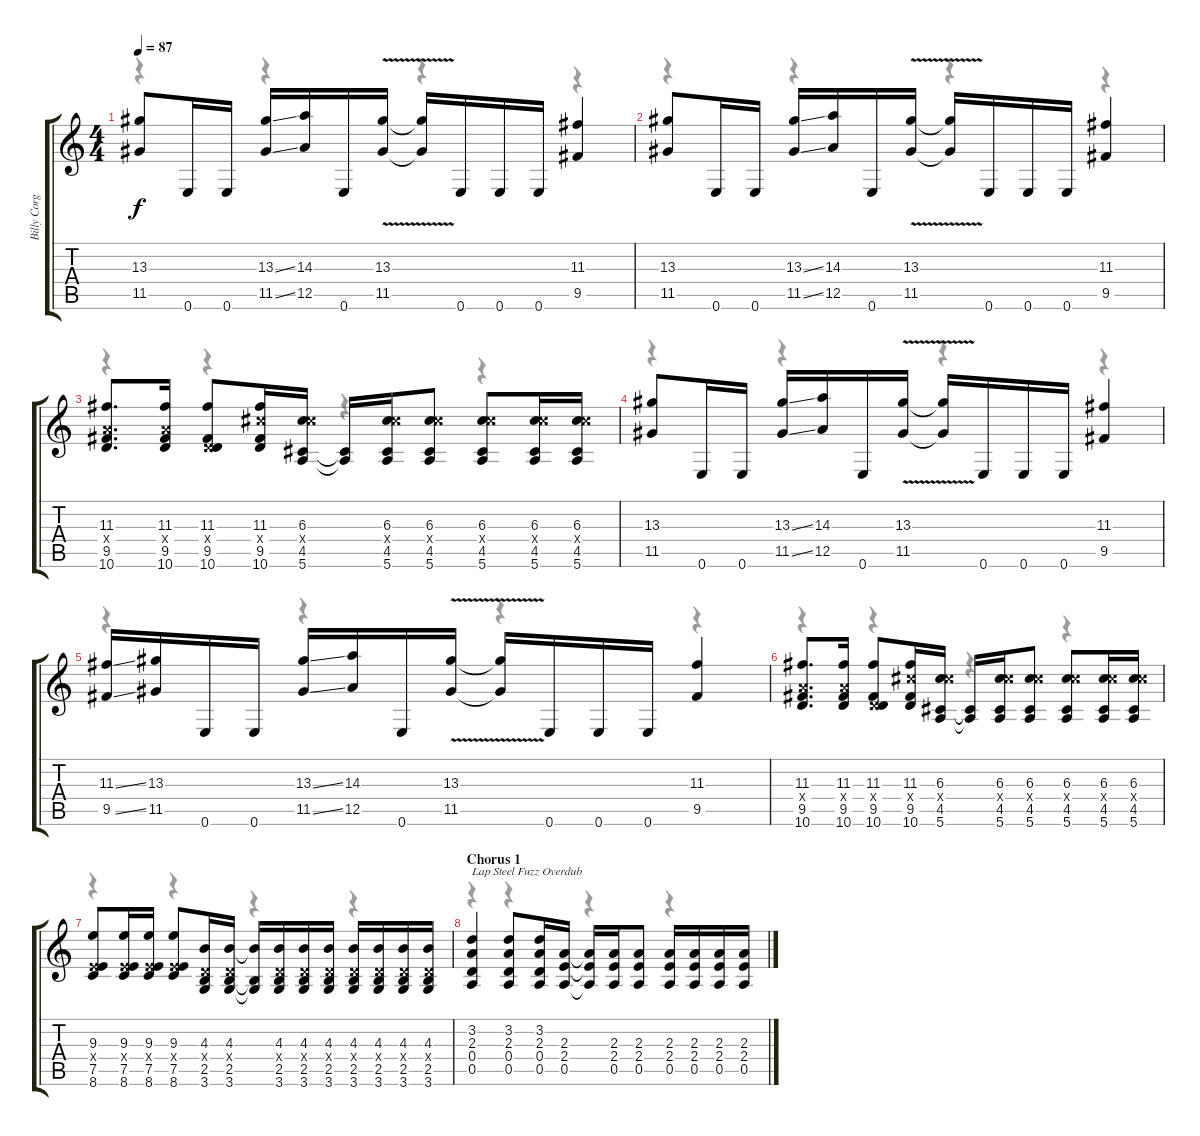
\track ("Billy Corgan - Lead Guitar" "Billy Corg") {instrument distortionguitar}
\staff {score tabs}
\tuning (E4 B3 G3 D3 A2 E2) {hide}
\voice
\ts (4 4)
\tempo 87
\clef g2
\ks c
(13.3 11.5).8{dy f} 0.6.16 0.6.16 (13.3{ss} 11.5{ss}).16 (14.3 12.5).16 0.6.16 (13.3{v} 11.5{v}).16 (13.3{v t} 11.5{v t}).16 0.6.16 0.6.16 0.6.16 (11.3 9.5).4 |
(13.3 11.5).8 0.6.16 0.6.16 (13.3{ss} 11.5{ss}).16 (14.3 12.5).16 0.6.16 (13.3{v} 11.5{v}).16 (13.3{v t} 11.5{v t}).16 0.6.16 0.6.16 0.6.16 (11.3 9.5).4 |
(11.3 7.4{x} 9.5 10.6).8{d} (11.3 7.4{x} 9.5 10.6).16 (11.3 0.4{x} 9.5 10.6).8 (11.3 11.4{x} 9.5 10.6).16 (6.3 11.4{x} 4.5 5.6).16 (4.5{t} 5.6{t}).16 (6.3 11.4{x} 4.5 5.6).16 (6.3 11.4{x} 4.5 5.6).8 (6.3 11.4{x} 4.5 5.6).8 (6.3 11.4{x} 4.5 5.6).16 (6.3 11.4{x} 4.5 5.6).16 |
(13.3 11.5).8 0.6.16 0.6.16 (13.3{ss} 11.5{ss}).16 (14.3 12.5).16 0.6.16 (13.3{v} 11.5{v}).16 (13.3{v t} 11.5{v t}).16 0.6.16 0.6.16 0.6.16 (11.3 9.5).4 |
(11.3{ss} 9.5{ss}).16 (13.3 11.5).16 0.6.16 0.6.16 (13.3{ss} 11.5{ss}).16 (14.3 12.5).16 0.6.16 (13.3{v} 11.5{v}).16 (13.3{v t} 11.5{v t}).16 0.6.16 0.6.16 0.6.16 (11.3 9.5).4 |
(11.3 7.4{x} 9.5 10.6).8{d} (11.3 7.4{x} 9.5 10.6).16 (11.3 0.4{x} 9.5 10.6).8 (11.3 11.4{x} 9.5 10.6).16 (6.3 11.4{x} 4.5 5.6).16 (4.5{t} 5.6{t}).16 (6.3 11.4{x} 4.5 5.6).16 (6.3 11.4{x} 4.5 5.6).8 (6.3 11.4{x} 4.5 5.6).8 (6.3 11.4{x} 4.5 5.6).16 (6.3 11.4{x} 4.5 5.6).16 |
(9.3 2.4{x} 7.5 8.6).8 (9.3 2.4{x} 7.5 8.6).16 (9.3 2.4{x} 7.5 8.6).16 (9.3 2.4{x} 7.5 8.6).8 (4.3 0.4{x} 2.5 3.6).16 (4.3 0.4{x} 2.5 3.6).16 (4.3{t} 2.5{t} 3.6{t}).16 (4.3 0.4{x} 2.5 3.6).16 (4.3 0.4{x} 2.5 3.6).16 (4.3 0.4{x} 2.5 3.6).16 (4.3 0.4{x} 2.5 3.6).16 (4.3 0.4{x} 2.5 3.6).16 (4.3 0.4{x} 2.5 3.6).16 (4.3 0.4{x} 2.5 3.6).16 |
\section ("" "Chorus 1")
(3.2 2.3 0.4 0.5).4{txt "Lap Steel Fuzz Overdub"} (3.2 2.3 0.4 0.5).8 (3.2 2.3 0.4 0.5).16 (2.3 2.4 0.5).16 (2.3{t} 2.4{t} 0.5{t}).16 (2.3 2.4 0.5).16 (2.3 2.4 0.5).8 (2.3 2.4 0.5).16 (2.3 2.4 0.5).16 (2.3 2.4 0.5).16 (2.3 2.4 0.5).16
\voice
\clef g2
\ottava regular
\simile none
\ks c
r.4{dy f} r.4 r.4 r.4 |
r.4 r.4 r.4 r.4 |
r.4 r.4 r.4 r.4 |
r.4 r.4 r.4 r.4 |
r.4 r.4 r.4 r.4 |
r.4 r.4 r.4 r.4 |
r.4 r.4 r.4 r.4 |
r.4 r.4 r.4 r.4
